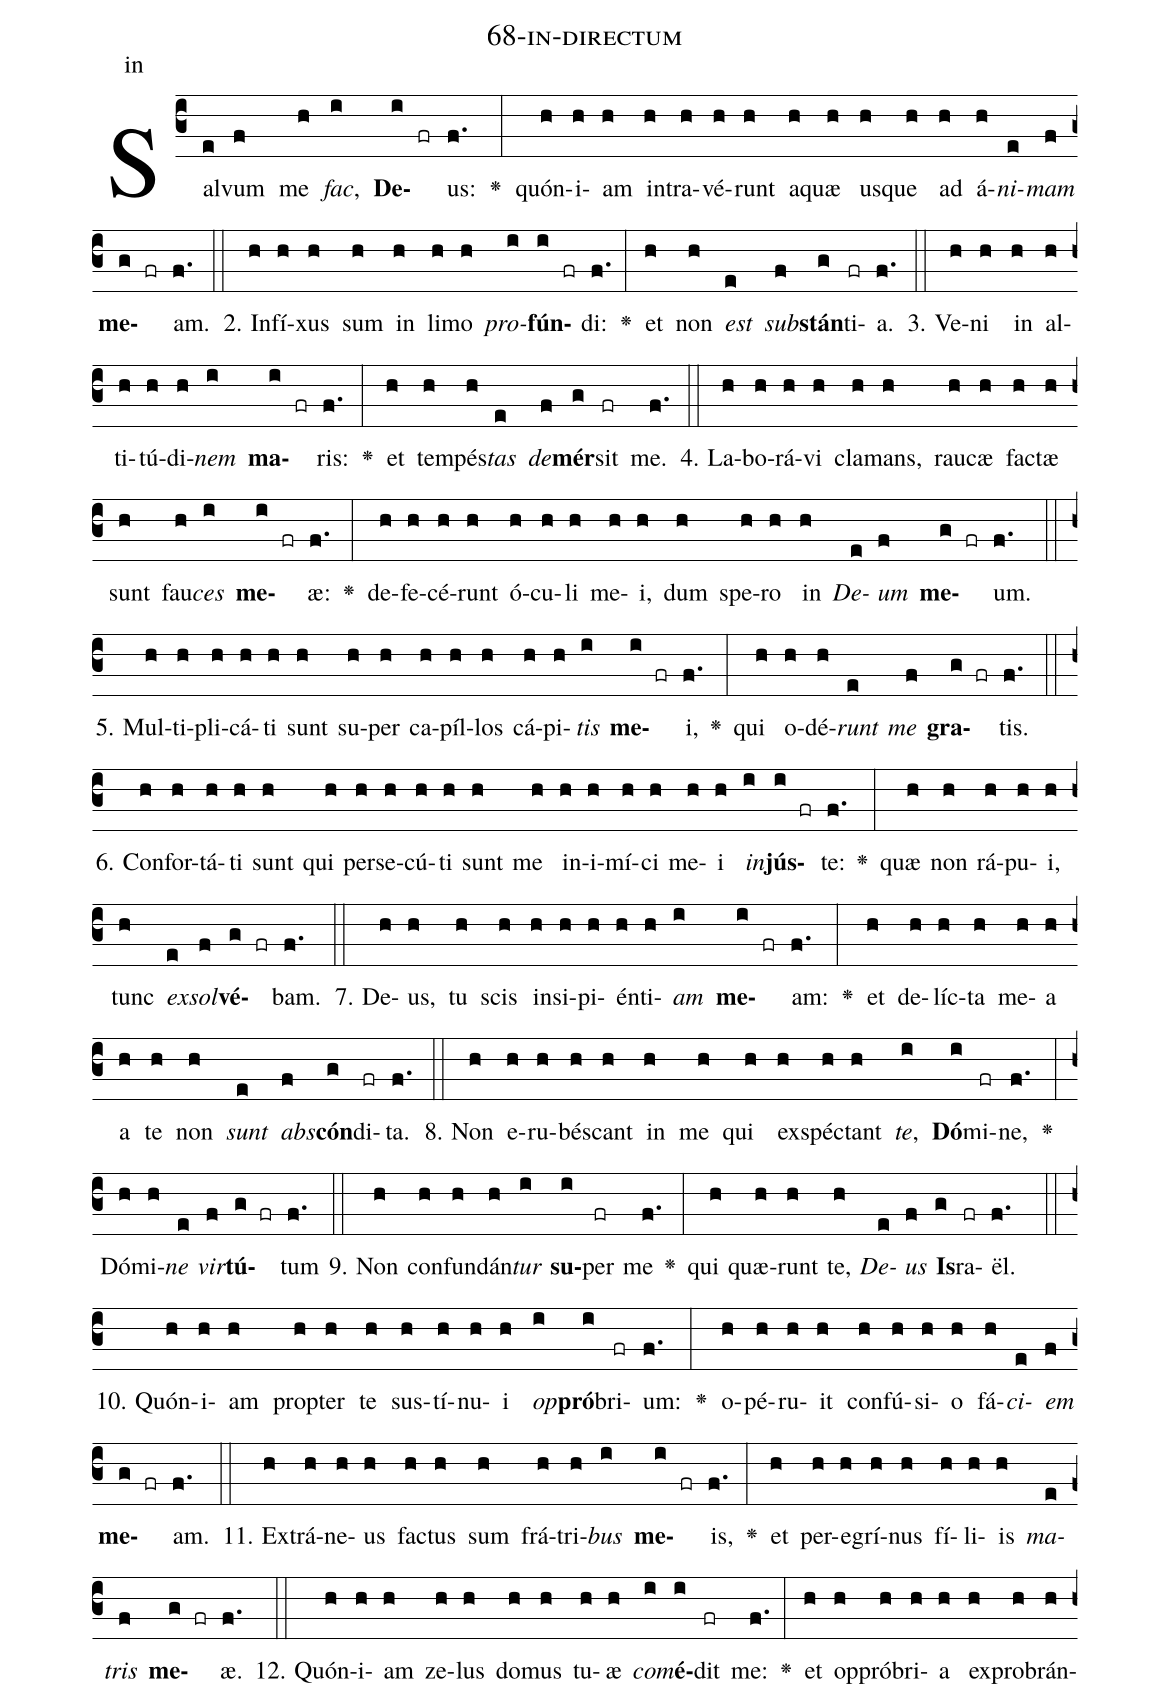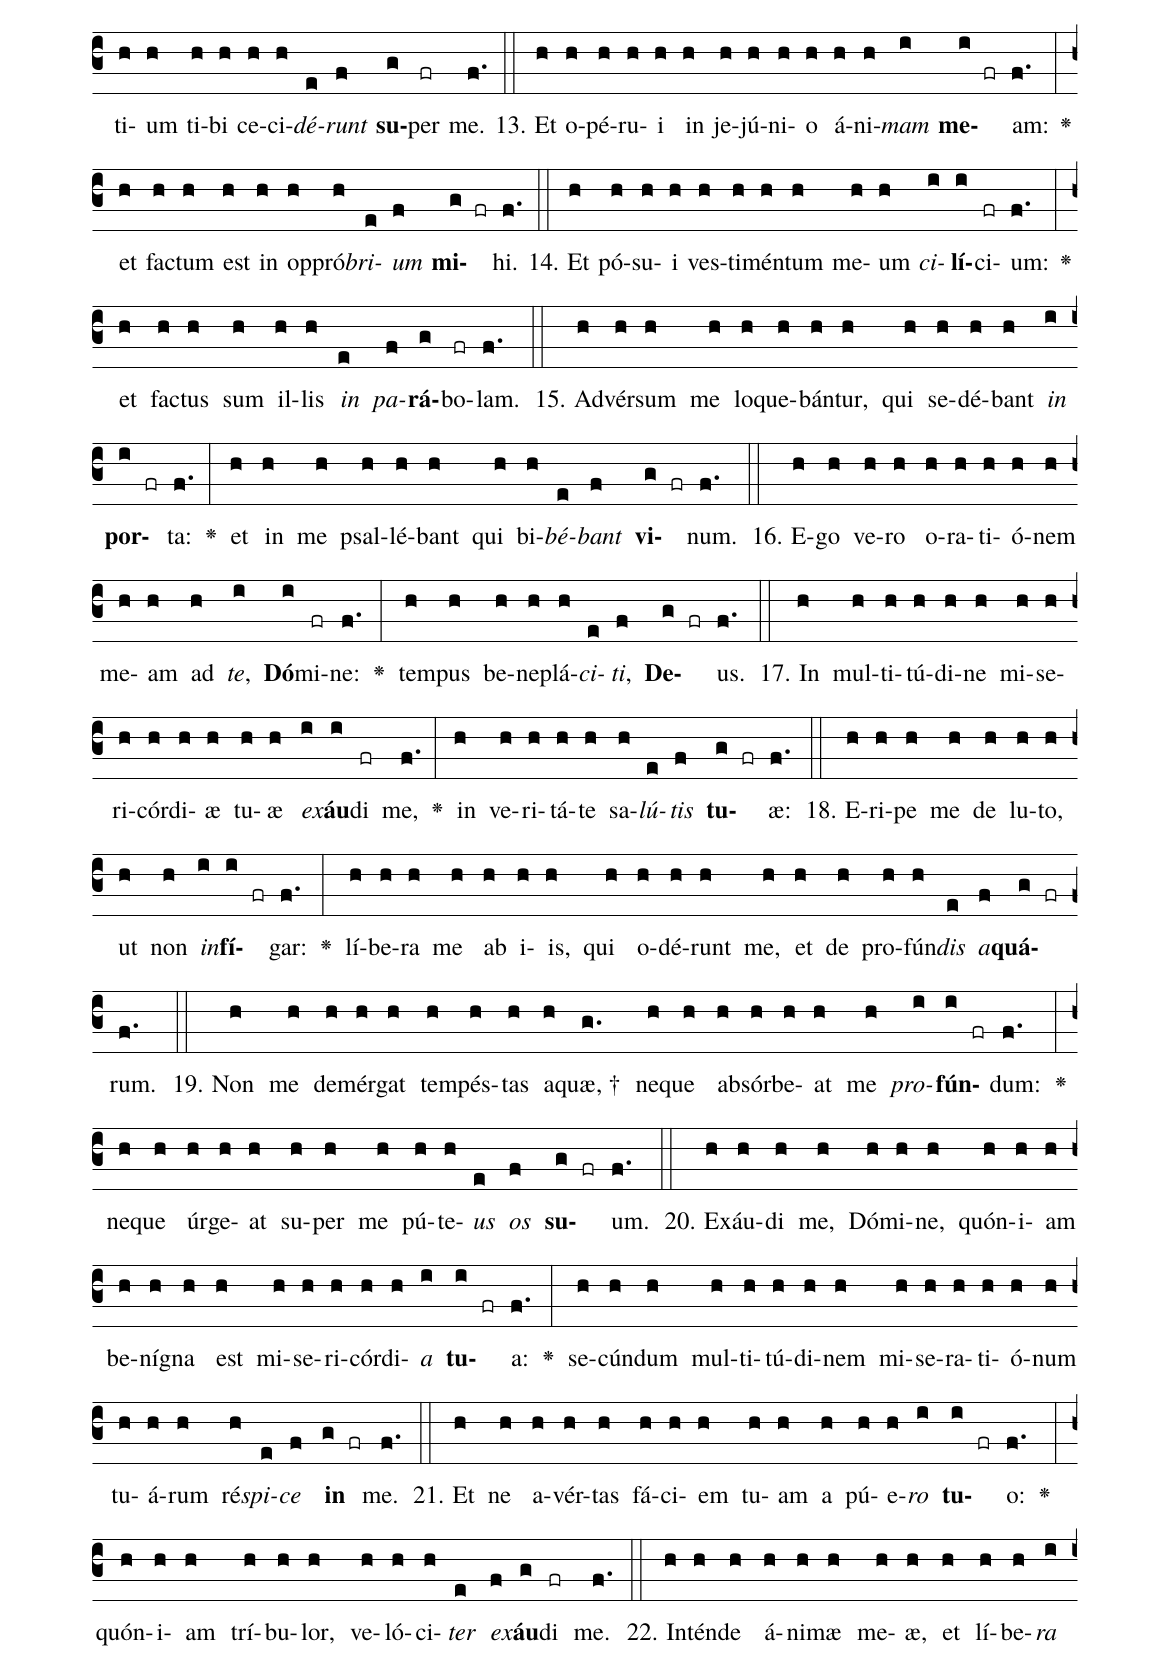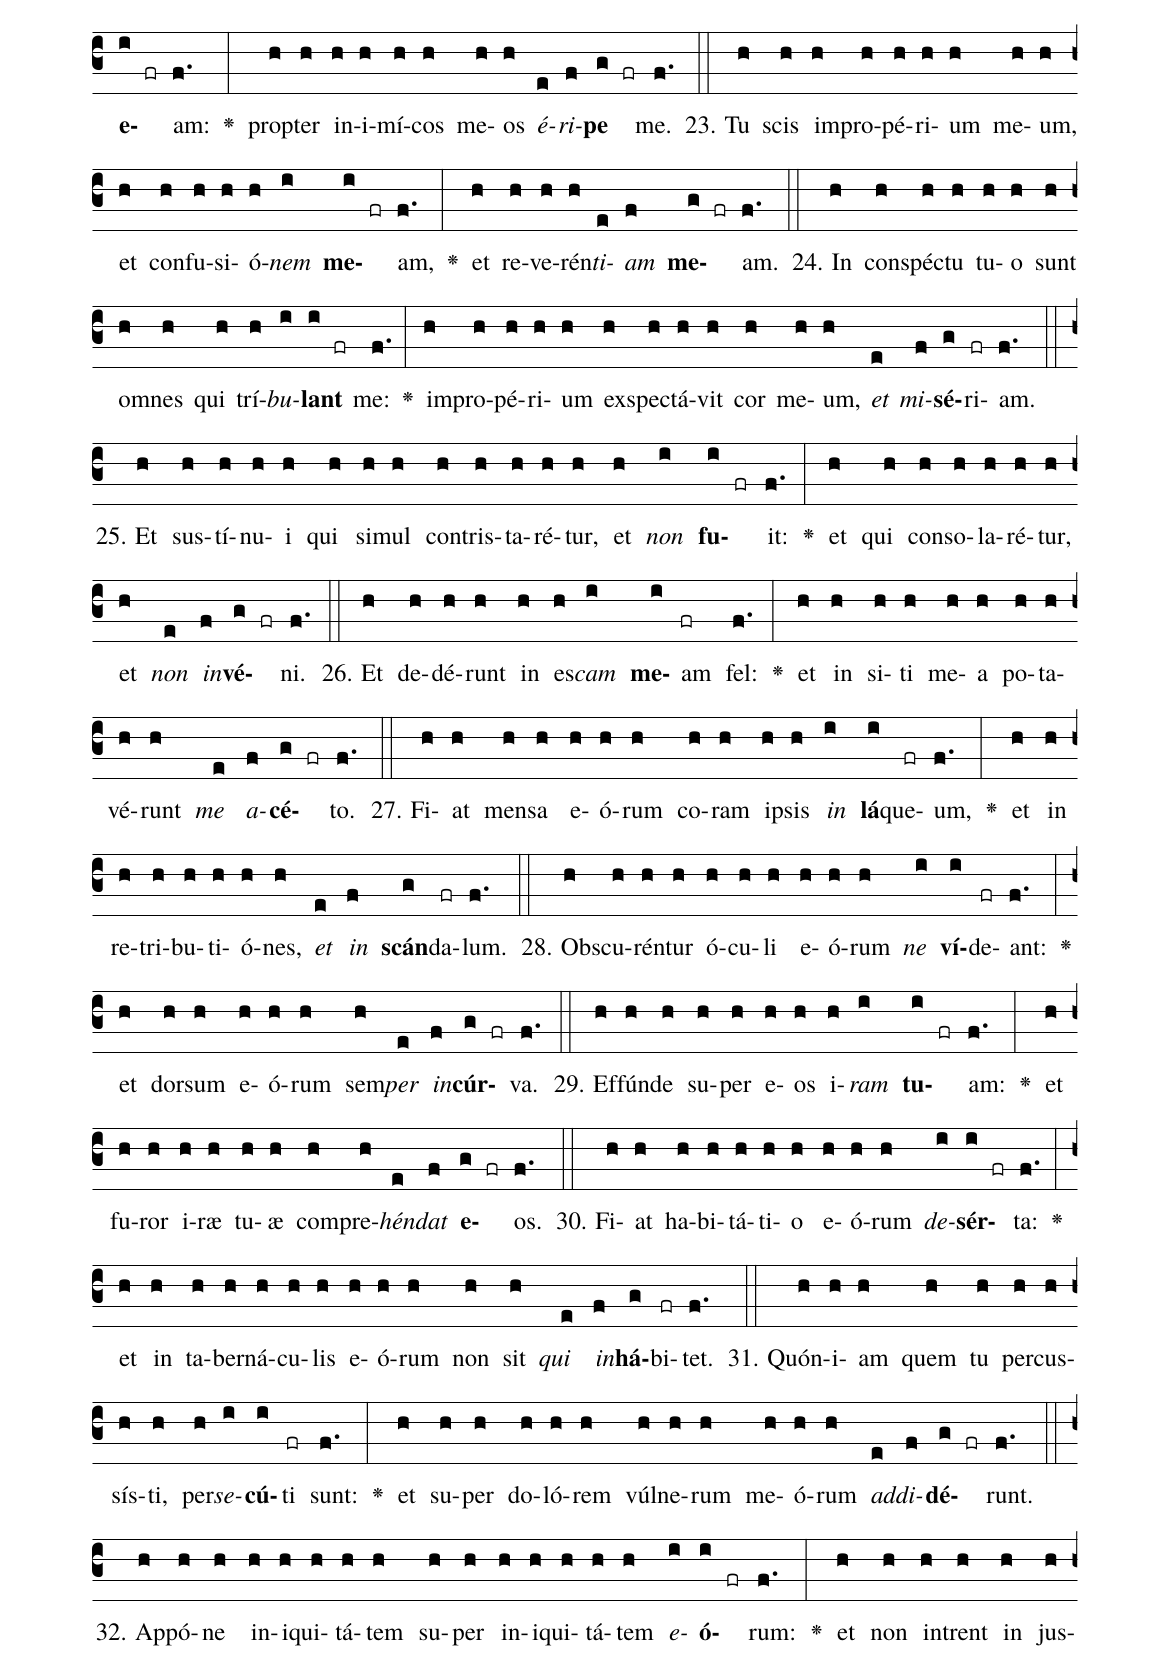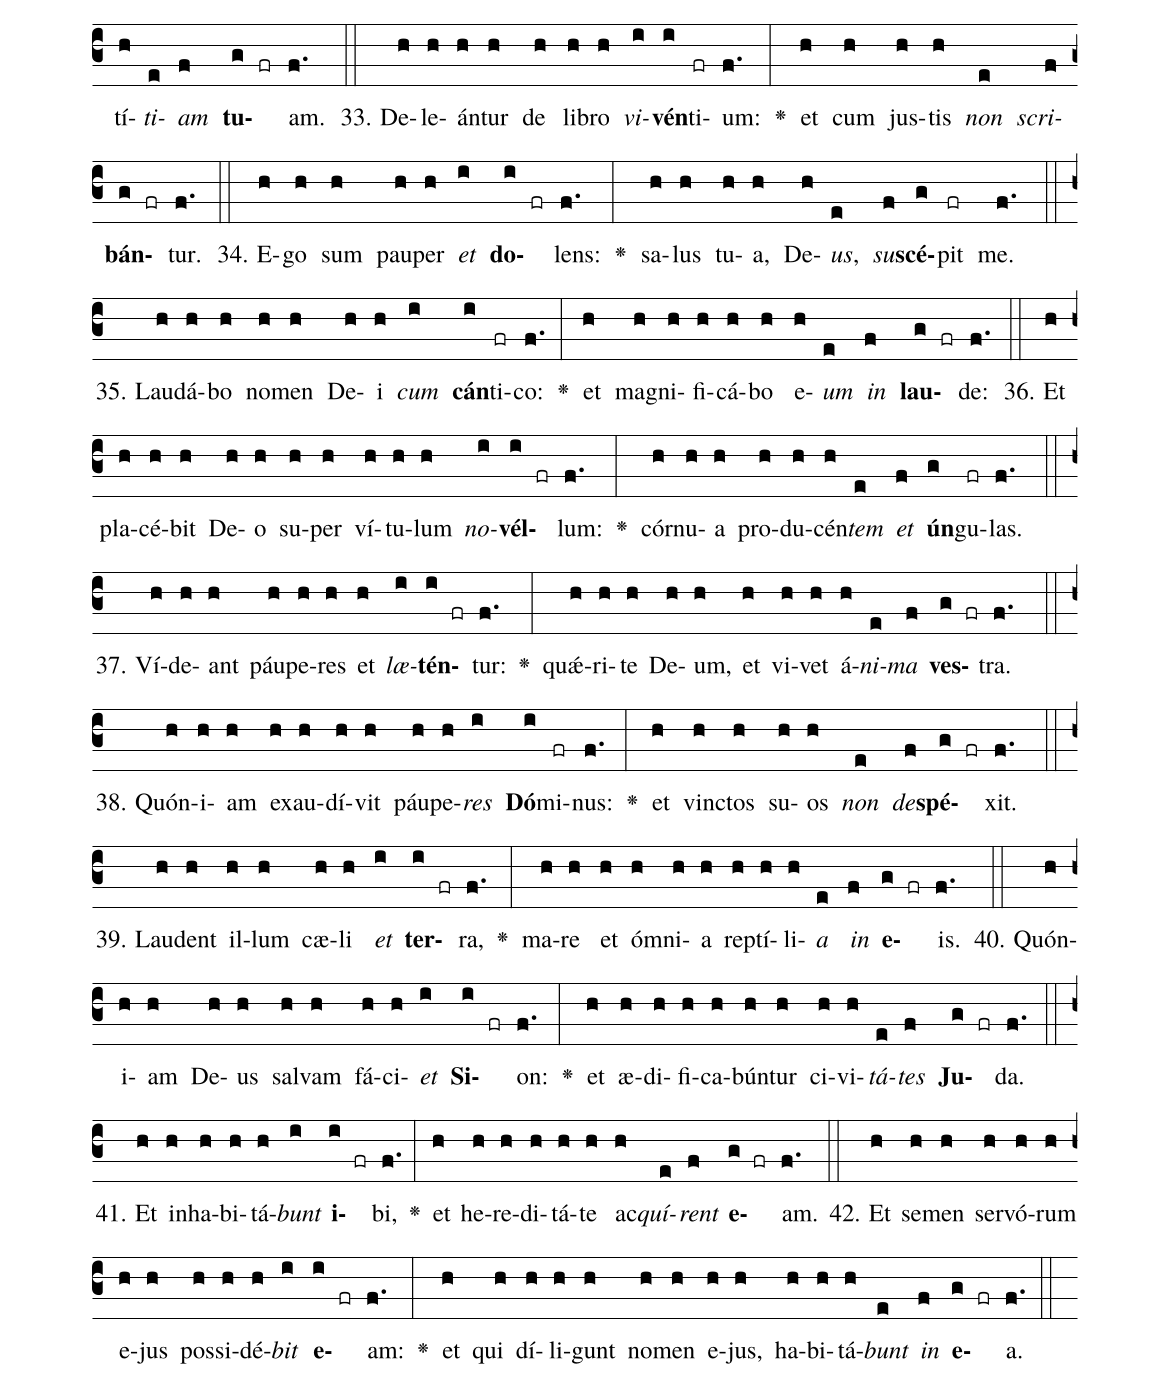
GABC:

name: 68-in-directum;
annotation: in;
%%
(c3)Sal(e)vum(f) me(h) <i>fac</i>,(i) <b>De</b>(i fr)us:(f.) <v>\greheightstar</v>(:) quón(h)i(h)am(h) in(h)tra(h)vé(h)runt(h) a(h)quæ(h) us(h)que(h) ad(h) á(h)<i>ni</i>(e)<i>mam</i>(f) <b>me</b>(g fr)am.(f.) (::)
2. In(h)fí(h)xus(h) sum(h) in(h) li(h)mo(h) <i>pro</i>(i)<b>fún</b>(i fr)di:(f.) <v>\greheightstar</v>(:) et(h) non(h) <i>est</i>(e) <i>sub</i>(f)<b>stán</b>(g)ti(fr)a.(f.) (::)
3. Ve(h)ni(h) in(h) al(h)ti(h)tú(h)di(h)<i>nem</i>(i) <b>ma</b>(i fr)ris:(f.) <v>\greheightstar</v>(:) et(h) tem(h)pés(h)<i>tas</i>(e) <i>de</i>(f)<b>mér</b>(g)sit(fr) me.(f.) (::)
4. La(h)bo(h)rá(h)vi(h) cla(h)mans,(h) rau(h)cæ(h) fac(h)tæ(h) sunt(h) fau(h)<i>ces</i>(i) <b>me</b>(i fr)æ:(f.) <v>\greheightstar</v>(:) de(h)fe(h)cé(h)runt(h) ó(h)cu(h)li(h) me(h)i,(h) dum(h) spe(h)ro(h) in(h) <i>De</i>(e)<i>um</i>(f) <b>me</b>(g fr)um.(f.) (::)
5. Mul(h)ti(h)pli(h)cá(h)ti(h) sunt(h) su(h)per(h) ca(h)píl(h)los(h) cá(h)pi(h)<i>tis</i>(i) <b>me</b>(i fr)i,(f.) <v>\greheightstar</v>(:) qui(h) o(h)dé(h)<i>runt</i>(e) <i>me</i>(f) <b>gra</b>(g fr)tis.(f.) (::)
6. Con(h)for(h)tá(h)ti(h) sunt(h) qui(h) per(h)se(h)cú(h)ti(h) sunt(h) me(h) in(h)i(h)mí(h)ci(h) me(h)i(h) <i>in</i>(i)<b>jús</b>(i fr)te:(f.) <v>\greheightstar</v>(:) quæ(h) non(h) rá(h)pu(h)i,(h) tunc(h) <i>ex</i>(e)<i>sol</i>(f)<b>vé</b>(g fr)bam.(f.) (::)
7. De(h)us,(h) tu(h) scis(h) in(h)si(h)pi(h)én(h)ti(h)<i>am</i>(i) <b>me</b>(i fr)am:(f.) <v>\greheightstar</v>(:) et(h) de(h)líc(h)ta(h) me(h)a(h) a(h) te(h) non(h) <i>sunt</i>(e) <i>abs</i>(f)<b>cón</b>(g)di(fr)ta.(f.) (::)
8. Non(h) e(h)ru(h)bés(h)cant(h) in(h) me(h) qui(h) ex(h)spéc(h)tant(h) <i>te</i>,(i) <b>Dó</b>(i)mi(fr)ne,(f.) <v>\greheightstar</v>(:) Dó(h)mi(h)<i>ne</i>(e) <i>vir</i>(f)<b>tú</b>(g fr)tum(f.) (::)
9. Non(h) con(h)fun(h)dán(h)<i>tur</i>(i) <b>su</b>(i)per(fr) me(f.) <v>\greheightstar</v>(:) qui(h) quæ(h)runt(h) te,(h) <i>De</i>(e)<i>us</i>(f) <b>Is</b>(g)ra(fr)ël.(f.) (::)
10. Quón(h)i(h)am(h) prop(h)ter(h) te(h) sus(h)tí(h)nu(h)i(h) <i>op</i>(i)<b>pró</b>(i)bri(fr)um:(f.) <v>\greheightstar</v>(:) o(h)pé(h)ru(h)it(h) con(h)fú(h)si(h)o(h) fá(h)<i>ci</i>(e)<i>em</i>(f) <b>me</b>(g fr)am.(f.) (::)
11. Ex(h)trá(h)ne(h)us(h) fac(h)tus(h) sum(h) frá(h)tri(h)<i>bus</i>(i) <b>me</b>(i fr)is,(f.) <v>\greheightstar</v>(:) et(h) per(h)e(h)grí(h)nus(h) fí(h)li(h)is(h) <i>ma</i>(e)<i>tris</i>(f) <b>me</b>(g fr)æ.(f.) (::)
12. Quón(h)i(h)am(h) ze(h)lus(h) do(h)mus(h) tu(h)æ(h) <i>com</i>(i)<b>é</b>(i)dit(fr) me:(f.) <v>\greheightstar</v>(:) et(h) op(h)pró(h)bri(h)a(h) ex(h)pro(h)brán(h)ti(h)um(h) ti(h)bi(h) ce(h)ci(h)<i>dé</i>(e)<i>runt</i>(f) <b>su</b>(g)per(fr) me.(f.) (::)
13. Et(h) o(h)pé(h)ru(h)i(h) in(h) je(h)jú(h)ni(h)o(h) á(h)ni(h)<i>mam</i>(i) <b>me</b>(i fr)am:(f.) <v>\greheightstar</v>(:) et(h) fac(h)tum(h) est(h) in(h) op(h)pró(h)<i>bri</i>(e)<i>um</i>(f) <b>mi</b>(g fr)hi.(f.) (::)
14. Et(h) pó(h)su(h)i(h) ves(h)ti(h)mén(h)tum(h) me(h)um(h) <i>ci</i>(i)<b>lí</b>(i)ci(fr)um:(f.) <v>\greheightstar</v>(:) et(h) fac(h)tus(h) sum(h) il(h)lis(h) <i>in</i>(e) <i>pa</i>(f)<b>rá</b>(g)bo(fr)lam.(f.) (::)
15. Ad(h)vér(h)sum(h) me(h) lo(h)que(h)bán(h)tur,(h) qui(h) se(h)dé(h)bant(h) <i>in</i>(i) <b>por</b>(i fr)ta:(f.) <v>\greheightstar</v>(:) et(h) in(h) me(h) psal(h)lé(h)bant(h) qui(h) bi(h)<i>bé</i>(e)<i>bant</i>(f) <b>vi</b>(g fr)num.(f.) (::)
16. E(h)go(h) ve(h)ro(h) o(h)ra(h)ti(h)ó(h)nem(h) me(h)am(h) ad(h) <i>te</i>,(i) <b>Dó</b>(i)mi(fr)ne:(f.) <v>\greheightstar</v>(:) tem(h)pus(h) be(h)ne(h)plá(h)<i>ci</i>(e)<i>ti</i>,(f) <b>De</b>(g fr)us.(f.) (::)
17. In(h) mul(h)ti(h)tú(h)di(h)ne(h) mi(h)se(h)ri(h)cór(h)di(h)æ(h) tu(h)æ(h) <i>ex</i>(i)<b>áu</b>(i)di(fr) me,(f.) <v>\greheightstar</v>(:) in(h) ve(h)ri(h)tá(h)te(h) sa(h)<i>lú</i>(e)<i>tis</i>(f) <b>tu</b>(g fr)æ:(f.) (::)
18. E(h)ri(h)pe(h) me(h) de(h) lu(h)to,(h) ut(h) non(h) <i>in</i>(i)<b>fí</b>(i fr)gar:(f.) <v>\greheightstar</v>(:) lí(h)be(h)ra(h) me(h) ab(h) i(h)is,(h) qui(h) o(h)dé(h)runt(h) me,(h) et(h) de(h) pro(h)fún(h)<i>dis</i>(e) <i>a</i>(f)<b>quá</b>(g fr)rum.(f.) (::)
19. Non(h) me(h) de(h)mér(h)gat(h) tem(h)pés(h)tas(h) a(h)quæ, †(g.) ne(h)que(h) ab(h)sór(h)be(h)at(h) me(h) <i>pro</i>(i)<b>fún</b>(i fr)dum:(f.) <v>\greheightstar</v>(:) ne(h)que(h) úr(h)ge(h)at(h) su(h)per(h) me(h) pú(h)te(h)<i>us</i>(e) <i>os</i>(f) <b>su</b>(g fr)um.(f.) (::)
20. Ex(h)áu(h)di(h) me,(h) Dó(h)mi(h)ne,(h) quón(h)i(h)am(h) be(h)ní(h)gna(h) est(h) mi(h)se(h)ri(h)cór(h)di(h)<i>a</i>(i) <b>tu</b>(i fr)a:(f.) <v>\greheightstar</v>(:) se(h)cún(h)dum(h) mul(h)ti(h)tú(h)di(h)nem(h) mi(h)se(h)ra(h)ti(h)ó(h)num(h) tu(h)á(h)rum(h) ré(h)<i>spi</i>(e)<i>ce</i>(f) <b>in</b>(g fr) me.(f.) (::)
21. Et(h) ne(h) a(h)vér(h)tas(h) fá(h)ci(h)em(h) tu(h)am(h) a(h) pú(h)e(h)<i>ro</i>(i) <b>tu</b>(i fr)o:(f.) <v>\greheightstar</v>(:) quón(h)i(h)am(h) trí(h)bu(h)lor,(h) ve(h)ló(h)ci(h)<i>ter</i>(e) <i>ex</i>(f)<b>áu</b>(g)di(fr) me.(f.) (::)
22. In(h)tén(h)de(h) á(h)ni(h)mæ(h) me(h)æ,(h) et(h) lí(h)be(h)<i>ra</i>(i) <b>e</b>(i fr)am:(f.) <v>\greheightstar</v>(:) prop(h)ter(h) in(h)i(h)mí(h)cos(h) me(h)os(h) <i>é</i>(e)<i>ri</i>(f)<b>pe</b>(g fr) me.(f.) (::)
23. Tu(h) scis(h) im(h)pro(h)pé(h)ri(h)um(h) me(h)um,(h) et(h) con(h)fu(h)si(h)ó(h)<i>nem</i>(i) <b>me</b>(i fr)am,(f.) <v>\greheightstar</v>(:) et(h) re(h)ve(h)rén(h)<i>ti</i>(e)<i>am</i>(f) <b>me</b>(g fr)am.(f.) (::)
24. In(h) con(h)spéc(h)tu(h) tu(h)o(h) sunt(h) om(h)nes(h) qui(h) trí(h)<i>bu</i>(i)<b>lant</b>(i fr) me:(f.) <v>\greheightstar</v>(:) im(h)pro(h)pé(h)ri(h)um(h) ex(h)spec(h)tá(h)vit(h) cor(h) me(h)um,(h) <i>et</i>(e) <i>mi</i>(f)<b>sé</b>(g)ri(fr)am.(f.) (::)
25. Et(h) sus(h)tí(h)nu(h)i(h) qui(h) si(h)mul(h) con(h)tris(h)ta(h)ré(h)tur,(h) et(h) <i>non</i>(i) <b>fu</b>(i fr)it:(f.) <v>\greheightstar</v>(:) et(h) qui(h) con(h)so(h)la(h)ré(h)tur,(h) et(h) <i>non</i>(e) <i>in</i>(f)<b>vé</b>(g fr)ni.(f.) (::)
26. Et(h) de(h)dé(h)runt(h) in(h) es(h)<i>cam</i>(i) <b>me</b>(i)am(fr) fel:(f.) <v>\greheightstar</v>(:) et(h) in(h) si(h)ti(h) me(h)a(h) po(h)ta(h)vé(h)runt(h) <i>me</i>(e) <i>a</i>(f)<b>cé</b>(g fr)to.(f.) (::)
27. Fi(h)at(h) men(h)sa(h) e(h)ó(h)rum(h) co(h)ram(h) ip(h)sis(h) <i>in</i>(i) <b>lá</b>(i)que(fr)um,(f.) <v>\greheightstar</v>(:) et(h) in(h) re(h)tri(h)bu(h)ti(h)ó(h)nes,(h) <i>et</i>(e) <i>in</i>(f) <b>scán</b>(g)da(fr)lum.(f.) (::)
28. Obs(h)cu(h)rén(h)tur(h) ó(h)cu(h)li(h) e(h)ó(h)rum(h) <i>ne</i>(i) <b>ví</b>(i)de(fr)ant:(f.) <v>\greheightstar</v>(:) et(h) dor(h)sum(h) e(h)ó(h)rum(h) sem(h)<i>per</i>(e) <i>in</i>(f)<b>cúr</b>(g fr)va.(f.) (::)
29. Ef(h)fún(h)de(h) su(h)per(h) e(h)os(h) i(h)<i>ram</i>(i) <b>tu</b>(i fr)am:(f.) <v>\greheightstar</v>(:) et(h) fu(h)ror(h) i(h)ræ(h) tu(h)æ(h) com(h)pre(h)<i>hén</i>(e)<i>dat</i>(f) <b>e</b>(g fr)os.(f.) (::)
30. Fi(h)at(h) ha(h)bi(h)tá(h)ti(h)o(h) e(h)ó(h)rum(h) <i>de</i>(i)<b>sér</b>(i fr)ta:(f.) <v>\greheightstar</v>(:) et(h) in(h) ta(h)ber(h)ná(h)cu(h)lis(h) e(h)ó(h)rum(h) non(h) sit(h) <i>qui</i>(e) <i>in</i>(f)<b>há</b>(g)bi(fr)tet.(f.) (::)
31. Quón(h)i(h)am(h) quem(h) tu(h) per(h)cus(h)sís(h)ti,(h) per(h)<i>se</i>(i)<b>cú</b>(i)ti(fr) sunt:(f.) <v>\greheightstar</v>(:) et(h) su(h)per(h) do(h)ló(h)rem(h) vúl(h)ne(h)rum(h) me(h)ó(h)rum(h) <i>ad</i>(e)<i>di</i>(f)<b>dé</b>(g fr)runt.(f.) (::)
32. Ap(h)pó(h)ne(h) in(h)i(h)qui(h)tá(h)tem(h) su(h)per(h) in(h)i(h)qui(h)tá(h)tem(h) <i>e</i>(i)<b>ó</b>(i fr)rum:(f.) <v>\greheightstar</v>(:) et(h) non(h) in(h)trent(h) in(h) jus(h)tí(h)<i>ti</i>(e)<i>am</i>(f) <b>tu</b>(g fr)am.(f.) (::)
33. De(h)le(h)án(h)tur(h) de(h) li(h)bro(h) <i>vi</i>(i)<b>vén</b>(i)ti(fr)um:(f.) <v>\greheightstar</v>(:) et(h) cum(h) jus(h)tis(h) <i>non</i>(e) <i>scri</i>(f)<b>bán</b>(g fr)tur.(f.) (::)
34. E(h)go(h) sum(h) pau(h)per(h) <i>et</i>(i) <b>do</b>(i fr)lens:(f.) <v>\greheightstar</v>(:) sa(h)lus(h) tu(h)a,(h) De(h)<i>us</i>,(e) <i>su</i>(f)<b>scé</b>(g)pit(fr) me.(f.) (::)
35. Lau(h)dá(h)bo(h) no(h)men(h) De(h)i(h) <i>cum</i>(i) <b>cán</b>(i)ti(fr)co:(f.) <v>\greheightstar</v>(:) et(h) ma(h)gni(h)fi(h)cá(h)bo(h) e(h)<i>um</i>(e) <i>in</i>(f) <b>lau</b>(g fr)de:(f.) (::)
36. Et(h) pla(h)cé(h)bit(h) De(h)o(h) su(h)per(h) ví(h)tu(h)lum(h) <i>no</i>(i)<b>vél</b>(i fr)lum:(f.) <v>\greheightstar</v>(:) cór(h)nu(h)a(h) pro(h)du(h)cén(h)<i>tem</i>(e) <i>et</i>(f) <b>ún</b>(g)gu(fr)las.(f.) (::)
37. Ví(h)de(h)ant(h) páu(h)pe(h)res(h) et(h) <i>læ</i>(i)<b>tén</b>(i fr)tur:(f.) <v>\greheightstar</v>(:) quǽ(h)ri(h)te(h) De(h)um,(h) et(h) vi(h)vet(h) á(h)<i>ni</i>(e)<i>ma</i>(f) <b>ves</b>(g fr)tra.(f.) (::)
38. Quón(h)i(h)am(h) ex(h)au(h)dí(h)vit(h) páu(h)pe(h)<i>res</i>(i) <b>Dó</b>(i)mi(fr)nus:(f.) <v>\greheightstar</v>(:) et(h) vinc(h)tos(h) su(h)os(h) <i>non</i>(e) <i>de</i>(f)<b>spé</b>(g fr)xit.(f.) (::)
39. Lau(h)dent(h) il(h)lum(h) cæ(h)li(h) <i>et</i>(i) <b>ter</b>(i fr)ra,(f.) <v>\greheightstar</v>(:) ma(h)re(h) et(h) óm(h)ni(h)a(h) rep(h)tí(h)li(h)<i>a</i>(e) <i>in</i>(f) <b>e</b>(g fr)is.(f.) (::)
40. Quón(h)i(h)am(h) De(h)us(h) sal(h)vam(h) fá(h)ci(h)<i>et</i>(i) <b>Si</b>(i fr)on:(f.) <v>\greheightstar</v>(:) et(h) æ(h)di(h)fi(h)ca(h)bún(h)tur(h) ci(h)vi(h)<i>tá</i>(e)<i>tes</i>(f) <b>Ju</b>(g fr)da.(f.) (::)
41. Et(h) in(h)ha(h)bi(h)tá(h)<i>bunt</i>(i) <b>i</b>(i fr)bi,(f.) <v>\greheightstar</v>(:) et(h) he(h)re(h)di(h)tá(h)te(h) ac(h)<i>quí</i>(e)<i>rent</i>(f) <b>e</b>(g fr)am.(f.) (::)
42. Et(h) se(h)men(h) ser(h)vó(h)rum(h) e(h)jus(h) pos(h)si(h)dé(h)<i>bit</i>(i) <b>e</b>(i fr)am:(f.) <v>\greheightstar</v>(:) et(h) qui(h) dí(h)li(h)gunt(h) no(h)men(h) e(h)jus,(h) ha(h)bi(h)tá(h)<i>bunt</i>(e) <i>in</i>(f) <b>e</b>(g fr)a.(f.) (::)
